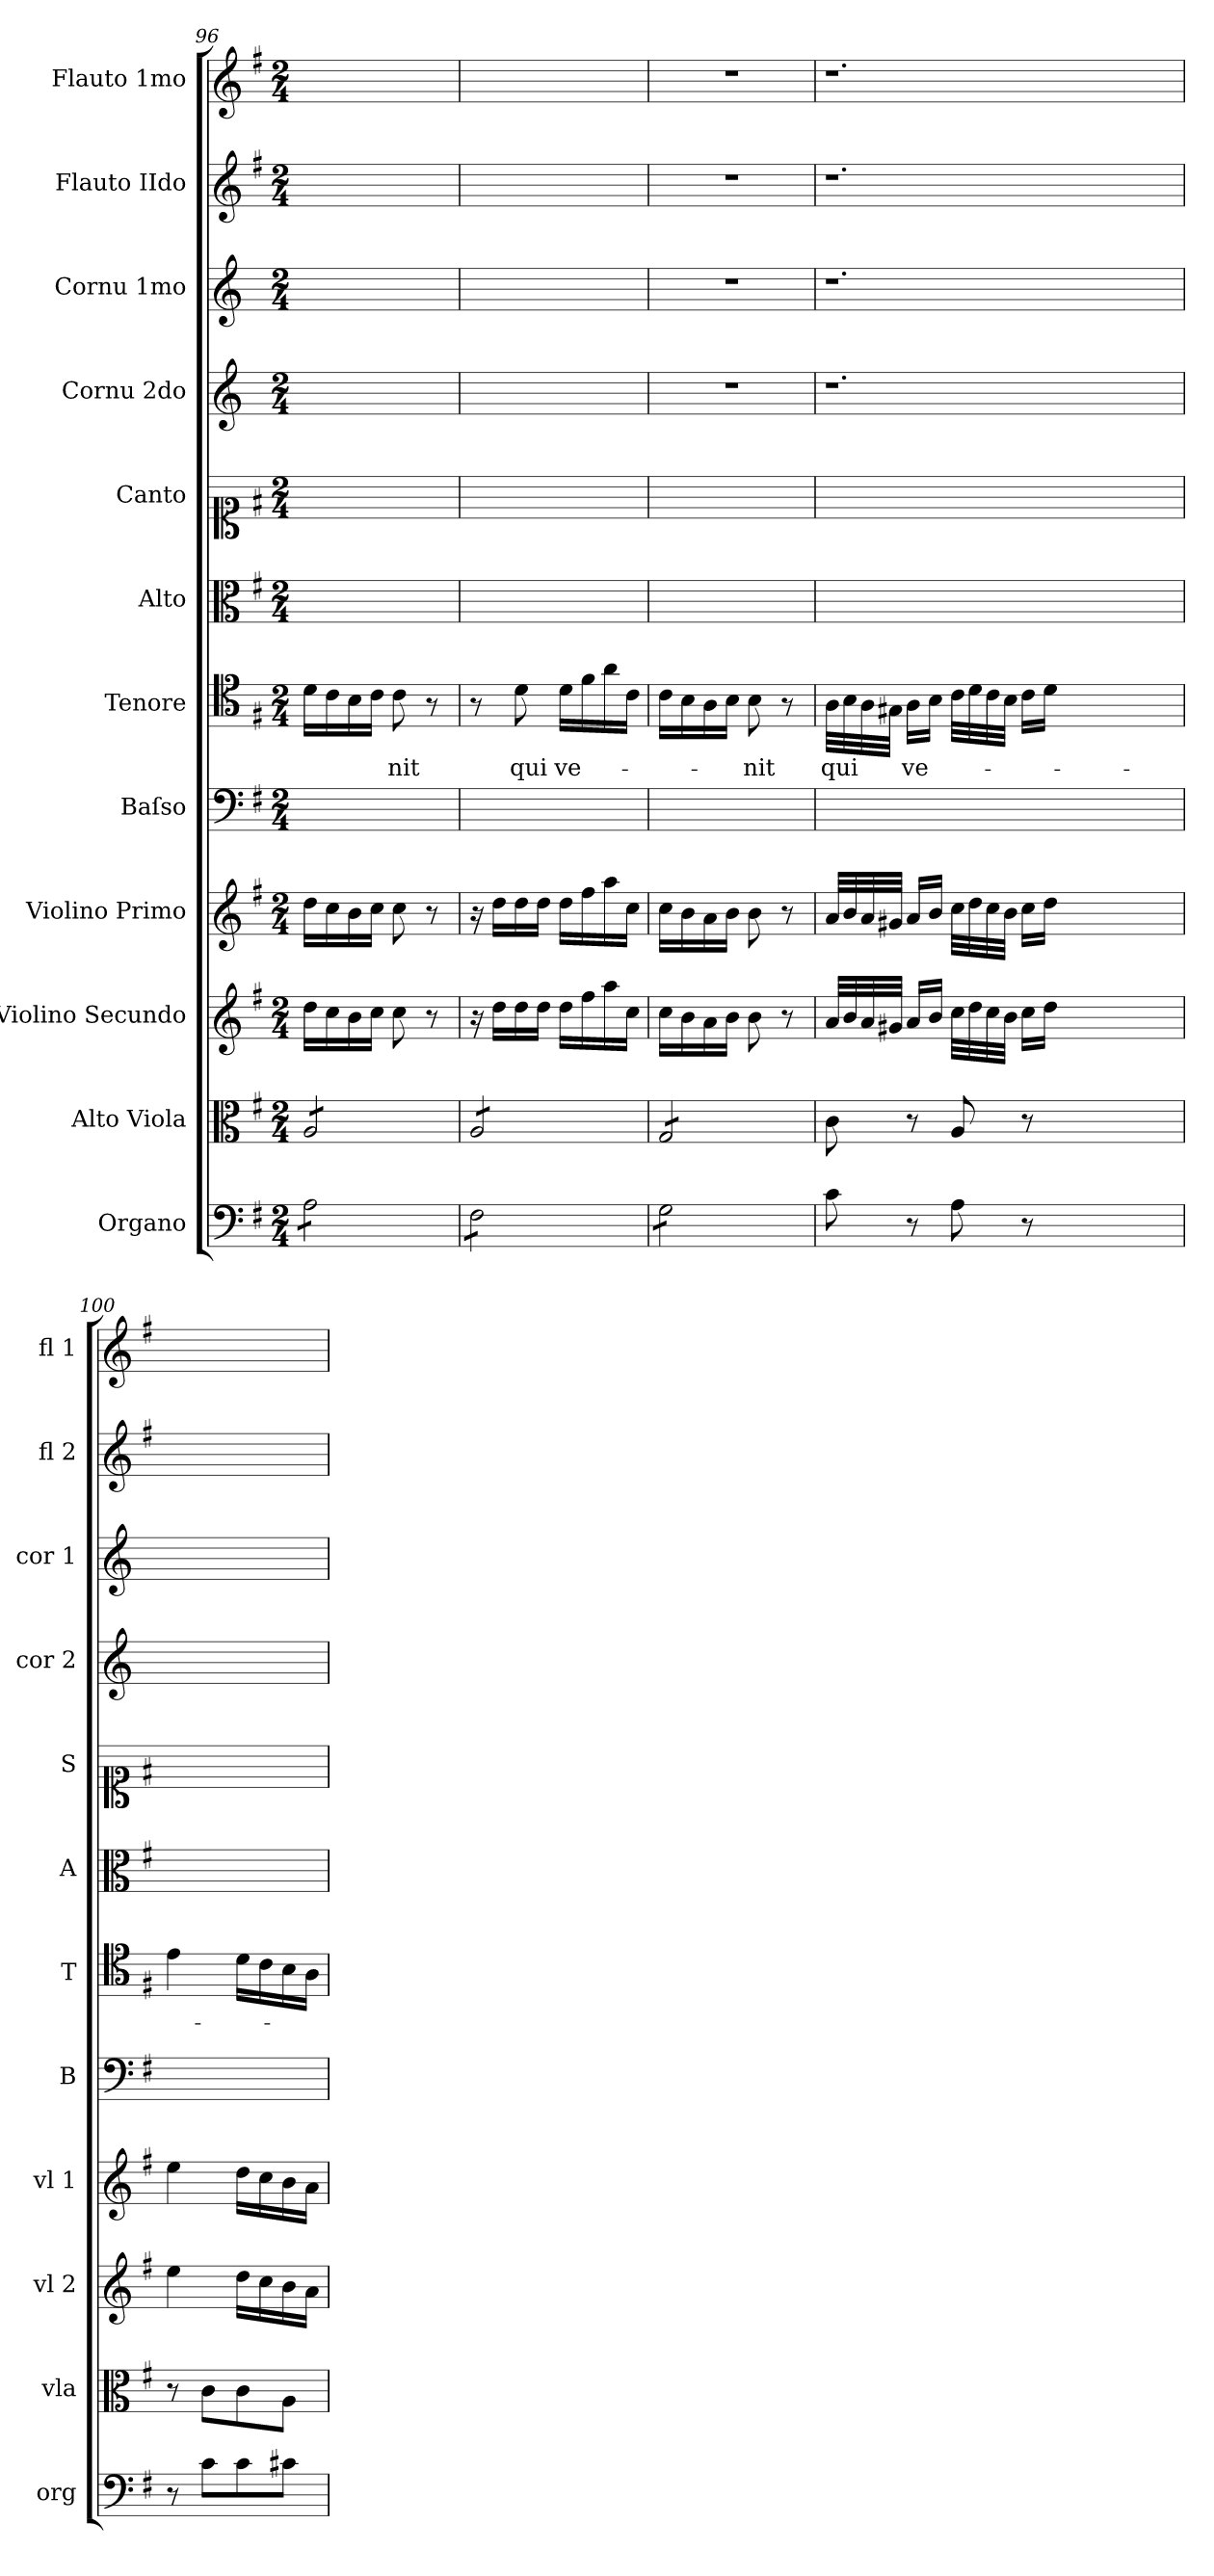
**kern	**kern	**kern	**kern	**kern	**kern	**text	**kern	**kern	**kern	**kern	**kern	**kern
*part12	*part11	*part10	*part9	*part8	*part7	*part7	*part6	*part5	*part4	*part3	*part2	*part1
*staff12	*staff11	*staff10	*staff9	*staff8	*staff7	*staff7	*staff6	*staff5	*staff4	*staff3	*staff2	*staff1
*I"Organo	*I"Alto Viola	*I"Violino Secundo	*I"Violino Primo	*I"Baſso	*I"Tenore	*	*I"Alto	*I"Canto	*I"Cornu 2do	*I"Cornu 1mo	*I"Flauto IIdo	*I"Flauto 1mo
*I'org	*I'vla	*I'vl 2	*I'vl 1	*I'B	*I'T	*	*I'A	*I'S	*I'cor 2	*I'cor 1	*I'fl 2	*I'fl 1
*clefF4	*clefC3	*clefG2	*clefG2	*clefF4	*clefC4	*	*clefC3	*clefC1	*clefG2	*clefG2	*clefG2	*clefG2
*	*	*	*	*	*	*	*	*	*ITrd3c5	*ITrd3c5	*	*
*k[f#]	*k[f#]	*k[f#]	*k[f#]	*k[f#]	*k[f#]	*	*k[f#]	*k[f#]	*k[f#]	*k[f#]	*k[f#]	*k[f#]
*G:	*G:	*G:	*G:	*G:	*G:	*	*G:	*G:	*G:	*G:	*G:	*G:
*M2/4	*M2/4	*M2/4	*M2/4	*M2/4	*M2/4	*	*M2/4	*M2/4	*M2/4	*M2/4	*M2/4	*M2/4
=96	=96	=96	=96	=96	=96	=96	=96	=96	=96	=96	=96	=96
*tremolo	*	*	*	*	*	*	*	*	*	*	*	*
*	*tremolo	*	*	*	*	*	*	*	*	*	*	*
8A\L	8A/L	16dd\LL	16dd\LL	2ryy	16d\LL	.	2ryy	2ryy	2ryy	2ryy	2ryy	2ryy
.	.	16cc\	16cc\	.	16c\	.	.	.	.	.	.	.
8A\	8A/	16b\	16b\	.	16B\	.	.	.	.	.	.	.
.	.	16cc\JJ	16cc\JJ	.	16c\JJ	.	.	.	.	.	.	.
8A\	8A/	8cc\	8cc\	.	8c\	-nit	.	.	.	.	.	.
8A\J	8A/J	8r	8r	.	8r	.	.	.	.	.	.	.
=97	=97	=97	=97	=97	=97	=97	=97	=97	=97	=97	=97	=97
8F#\L	8A/L	16r	16r	2ryy	8r	.	2ryy	2ryy	2ryy	2ryy	2ryy	2ryy
.	.	16dd\LL	16dd\LL	.	.	.	.	.	.	.	.	.
8F#\	8A/	16dd\	16dd\	.	8d\	qui	.	.	.	.	.	.
.	.	16dd\JJ	16dd\JJ	.	.	.	.	.	.	.	.	.
8F#\	8A/	16dd\LL	16dd\LL	.	16d\LL	ve-	.	.	.	.	.	.
.	.	16ff#\	16ff#\	.	16f#\	.	.	.	.	.	.	.
8F#\J	8A/J	16aa\	16aa\	.	16a\	.	.	.	.	.	.	.
.	.	16cc\JJ	16cc\JJ	.	16c\JJ	.	.	.	.	.	.	.
=98	=98	=98	=98	=98	=98	=98	=98	=98	=98	=98	=98	=98
8G\L	8G/L	16cc\LL	16cc\LL	2ryy	16c\LL	.	2ryy	2ryy	2r	2r	2r	2r
.	.	16b\	16b\	.	16B\	.	.	.	.	.	.	.
8G\	8G/	16a\	16a\	.	16A\	.	.	.	.	.	.	.
.	.	16b\JJ	16b\JJ	.	16B\JJ	.	.	.	.	.	.	.
8G\	8G/	8b\	8b\	.	8B\	-nit	.	.	.	.	.	.
8G\J	8G/J	8r	8r	.	8r	.	.	.	.	.	.	.
*	*Xtremolo	*	*	*	*	*	*	*	*	*	*	*
*Xtremolo	*	*	*	*	*	*	*	*	*	*	*	*
=99	=99	=99	=99	=99	=99	=99	=99	=99	=99	=99	=99	=99
8c\	8c\	32a/LLL	32a/LLL	2ryy	32A\LLL	qui	2ryy	2ryy	1.r	1.r	1.r	1.r
.	.	32b/	32b/	.	32B\	.	.	.	.	.	.	.
.	.	32a/	32a/	.	32A\	.	.	.	.	.	.	.
.	.	32g#X/JJJ	32g#X/JJJ	.	32G#X\JJJ	.	.	.	.	.	.	.
8r	8r	16a/LL	16a/LL	.	16A\LL	ve-	.	.	.	.	.	.
.	.	16b/JJ	16b/JJ	.	16B\JJ	.	.	.	.	.	.	.
8A\	8A/	32cc\LLL	32cc\LLL	.	32c\LLL	.	.	.	.	.	.	.
.	.	32dd\	32dd\	.	32d\	.	.	.	.	.	.	.
.	.	32cc\	32cc\	.	32c\	.	.	.	.	.	.	.
.	.	32b\JJJ	32b\JJJ	.	32B\JJJ	.	.	.	.	.	.	.
8r	8r	16cc\LL	16cc\LL	.	16c\LL	.	.	.	.	.	.	.
.	.	16dd\JJ	16dd\JJ	.	16d\JJ	.	.	.	.	.	.	.
1ryy	1ryy	1ryy	1ryy	1ryy	1ryy	.	1ryy	1ryy	.	.	.	.
=100	=100	=100	=100	=100	=100	=100	=100	=100	=100	=100	=100	=100
8r	8r	4ee\	4ee\	2ryy	4e\	.	2ryy	2ryy	2ryy	2ryy	2ryy	2ryy
8c\L	8c\L	.	.	.	.	.	.	.	.	.	.	.
8c\	8c\	16dd\LL	16dd\LL	.	16d\LL	.	.	.	.	.	.	.
.	.	16cc\	16cc\	.	16c\	.	.	.	.	.	.	.
8c#X\J	8A\J	16b\	16b\	.	16B\	.	.	.	.	.	.	.
.	.	16a\JJ	16a\JJ	.	16A\JJ	.	.	.	.	.	.	.
=	=	=	=	=	=	=	=	=	=	=	=	=
*-	*-	*-	*-	*-	*-	*-	*-	*-	*-	*-	*-	*-
